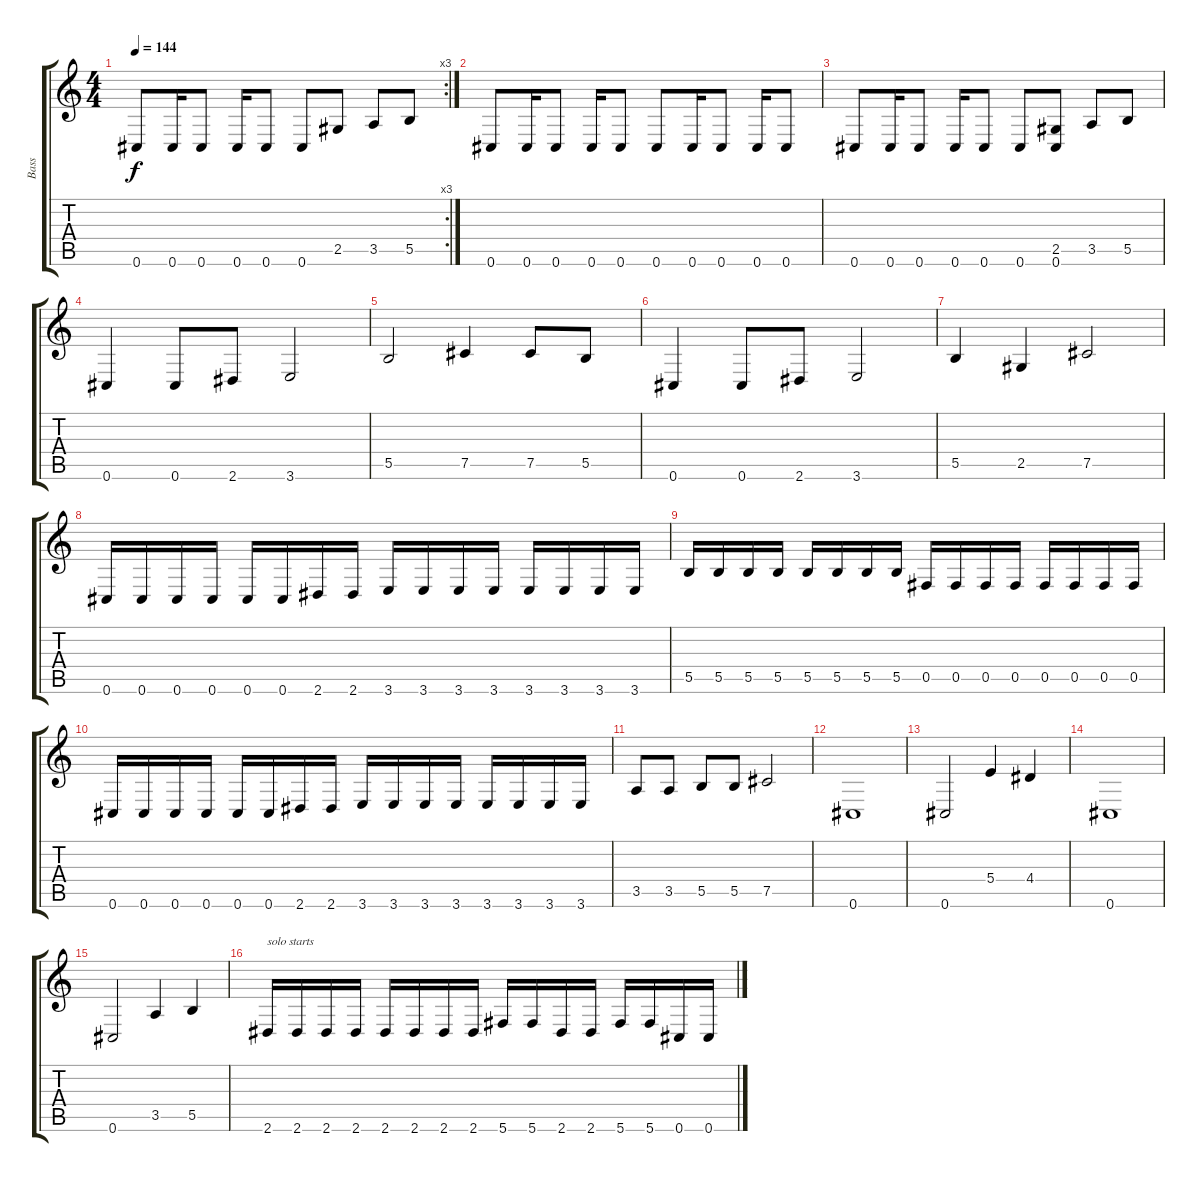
\track ("Bass" "Bass") {instrument electricbasspick}
\staff {score tabs}
\tuning (Db4 Ab3 E3 B2 Gb2 Db2) {hide}
\rc 3
\ts (4 4)
\tempo 144
\clef g2
\ks c
0.6.8{dy f} 0.6.16 0.6.8 0.6.16 0.6.8 0.6.8 2.5.8 3.5.8 5.5.8 |
0.6.8 0.6.16 0.6.8 0.6.16 0.6.8 0.6.8 0.6.16 0.6.8 0.6.16 0.6.8 |
0.6.8 0.6.16 0.6.8 0.6.16 0.6.8 0.6.8 (2.5 0.6).8 3.5.8 5.5.8 |
0.6.4 0.6.8 2.6.8 3.6.2 |
5.5.2 7.5.4 7.5.8 5.5.8 |
0.6.4 0.6.8 2.6.8 3.6.2 |
5.5.4 2.5.4 7.5.2 |
0.6.16 0.6.16 0.6.16 0.6.16 0.6.16 0.6.16 2.6.16 2.6.16 3.6.16 3.6.16 3.6.16 3.6.16 3.6.16 3.6.16 3.6.16 3.6.16 |
5.5.16 5.5.16 5.5.16 5.5.16 5.5.16 5.5.16 5.5.16 5.5.16 0.5.16 0.5.16 0.5.16 0.5.16 0.5.16 0.5.16 0.5.16 0.5.16 |
0.6.16 0.6.16 0.6.16 0.6.16 0.6.16 0.6.16 2.6.16 2.6.16 3.6.16 3.6.16 3.6.16 3.6.16 3.6.16 3.6.16 3.6.16 3.6.16 |
3.5.8 3.5.8 5.5.8 5.5.8 7.5.2 |
0.6.1 |
0.6.2 5.4.4 4.4.4 |
0.6.1 |
0.6.2 3.5.4 5.5.4 |
2.6.16{txt "solo starts"} 2.6.16 2.6.16 2.6.16 2.6.16 2.6.16 2.6.16 2.6.16 5.6.16 5.6.16 2.6.16 2.6.16 5.6.16 5.6.16 0.6.16 0.6.16
